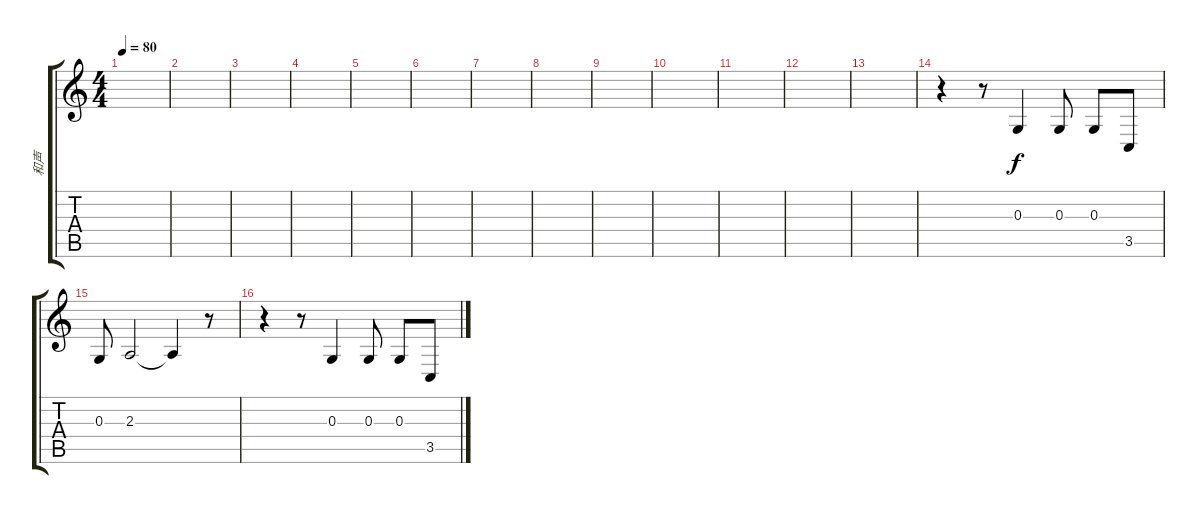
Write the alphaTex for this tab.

\track ("和声" "和声") {instrument fx4atmosphere}
\staff {score tabs}
\tuning (E4 B3 G3 D3 A2 E2) {hide}
\ts (4 4)
\tempo 80
\clef g2
\ks c
|
|
|
|
|
|
|
|
|
|
|
|
|
r.4 r.8 0.3.4 0.3.8 0.3.8 3.5.8 |
0.3.8 2.3.2 2.3{t}.4 r.8 |
r.4 r.8 0.3.4 0.3.8 0.3.8 3.5.8
